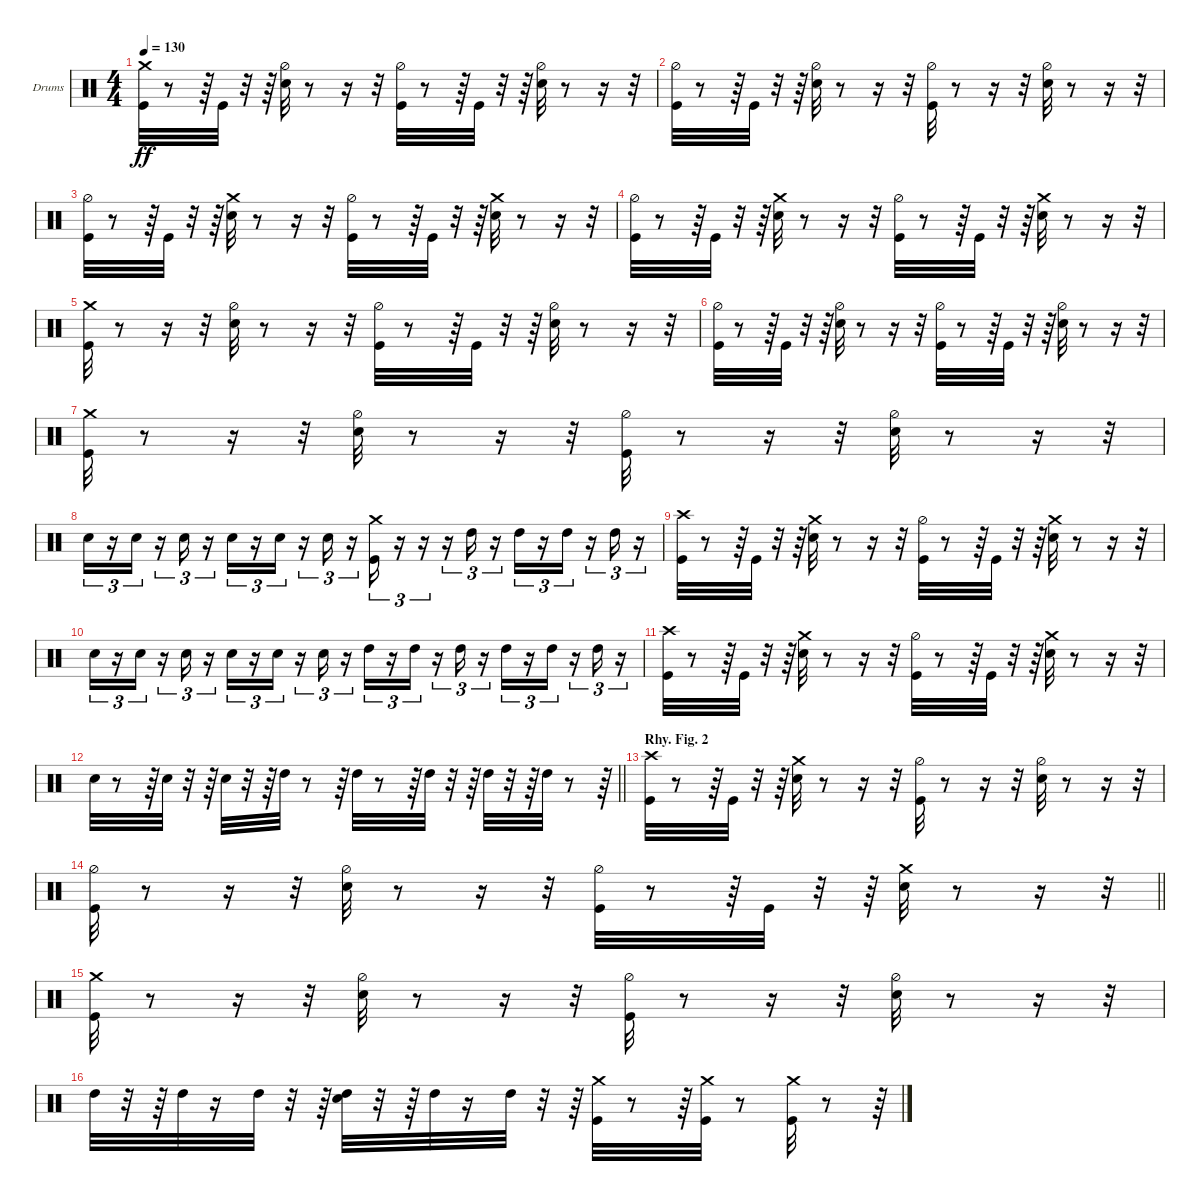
\bracketExtendMode groupsimilarinstruments
\firstSystemTrackNameOrientation horizontal
\otherSystemsTrackNameOrientation horizontal
\track ("Drumkit" "Drums") {instrument percussion}
\staff {score}
\articulation defaults
\ts (4 4)
\tempo 130
\clef neutral
\ks c
("Kick (hit)" "Crash medium (hit)").32{dy ff} r.8 r.64 "Kick (hit)".32 r.32 r.64 ("Snare (hit) 2" "Hi-Hat (half)").32 r.8 r.16 r.32 ("Kick (hit)" "Hi-Hat (half)").32 r.8 r.64 "Kick (hit)".32 r.32 r.64 ("Snare (hit) 2" "Hi-Hat (half)").32 r.8 r.16 r.32 |
("Kick (hit)" "Hi-Hat (half)").32 r.8 r.64 "Kick (hit)".32 r.32 r.64 ("Snare (hit) 2" "Hi-Hat (half)").32 r.8 r.16 r.32 ("Kick (hit)" "Hi-Hat (half)").32 r.8 r.16 r.32 ("Snare (hit) 2" "Hi-Hat (half)").32 r.8 r.16 r.32 |
("Kick (hit)" "Hi-Hat (half)").32 r.8 r.64 "Kick (hit)".32 r.32 r.64 ("Snare (hit) 2" "Crash medium (hit)").32 r.8 r.16 r.32 ("Hi-Hat (half)" "Kick (hit)").32 r.8 r.64 "Kick (hit)".32 r.32 r.64 ("Snare (hit) 2" "Crash medium (hit)").32 r.8 r.16 r.32 |
("Kick (hit)" "Hi-Hat (half)").32 r.8 r.64 "Kick (hit)".32 r.32 r.64 ("Snare (hit) 2" "Crash medium (hit)").32 r.8 r.16 r.32 ("Hi-Hat (half)" "Kick (hit)").32 r.8 r.64 "Kick (hit)".32 r.32 r.64 ("Snare (hit) 2" "Crash medium (hit)").32 r.8 r.16 r.32 |
("Kick (hit)" "Crash medium (hit)").32 r.8 r.16 r.32 ("Hi-Hat (half)" "Snare (hit) 2").32 r.8 r.16 r.32 ("Kick (hit)" "Hi-Hat (half)").32 r.8 r.64 "Kick (hit)".32 r.32 r.64 ("Snare (hit) 2" "Hi-Hat (half)").32 r.8 r.16 r.32 |
("Kick (hit)" "Hi-Hat (half)").32 r.8 r.64 "Kick (hit)".32 r.32 r.64 ("Snare (hit) 2" "Hi-Hat (half)").32 r.8 r.16 r.32 ("Kick (hit)" "Hi-Hat (half)").32 r.8 r.64 "Kick (hit)".32 r.32 r.64 ("Snare (hit) 2" "Hi-Hat (half)").32 r.8 r.16 r.32 |
("Kick (hit)" "Crash medium (hit)").32 r.8 r.16 r.32 ("Hi-Hat (half)" "Snare (hit) 2").32 r.8 r.16 r.32 ("Kick (hit)" "Hi-Hat (half)").32 r.8 r.16 r.32 ("Snare (hit) 2" "Hi-Hat (half)").32 r.8 r.16 r.32 |
"Snare (hit) 2".16{tu (3 2)} r.16{tu (3 2)} "Snare (hit) 2".16{tu (3 2)} r.16{tu (3 2)} "Snare (hit) 2".16{tu (3 2)} r.16{tu (3 2)} "Snare (hit) 2".16{tu (3 2)} r.16{tu (3 2)} "Snare (hit) 2".16{tu (3 2)} r.16{tu (3 2)} "Snare (hit) 2".16{tu (3 2)} r.16{tu (3 2)} ("Kick (hit)" "Crash medium (hit)").16{tu (3 2)} r.16{tu (3 2)} r.16{tu (3 2)} r.16{tu (3 2)} "High Tom (hit)".16{tu (3 2)} r.16{tu (3 2)} "High Tom (hit)".16{tu (3 2)} r.16{tu (3 2)} "High Tom (hit)".16{tu (3 2)} r.16{tu (3 2)} "High Tom (hit)".16{tu (3 2)} r.16{tu (3 2)} |
("Kick (hit)" "Crash high (hit)").32 r.8 r.64 "Kick (hit)".32 r.32 r.64 ("Snare (hit) 2" "Crash medium (hit)").32 r.8 r.16 r.32 ("Kick (hit)" "Hi-Hat (half)").32 r.8 r.64 "Kick (hit)".32 r.32 r.64 ("Snare (hit) 2" "Crash medium (hit)").32 r.8 r.16 r.32 |
"Snare (hit) 2".16{tu (3 2)} r.16{tu (3 2)} "Snare (hit) 2".16{tu (3 2)} r.16{tu (3 2)} "Snare (hit) 2".16{tu (3 2)} r.16{tu (3 2)} "Snare (hit) 2".16{tu (3 2)} r.16{tu (3 2)} "Snare (hit) 2".16{tu (3 2)} r.16{tu (3 2)} "Snare (hit) 2".16{tu (3 2)} r.16{tu (3 2)} "High Tom (hit)".16{tu (3 2)} r.16{tu (3 2)} "High Tom (hit)".16{tu (3 2)} r.16{tu (3 2)} "High Tom (hit)".16{tu (3 2)} r.16{tu (3 2)} "High Tom (hit)".16{tu (3 2)} r.16{tu (3 2)} "High Tom (hit)".16{tu (3 2)} r.16{tu (3 2)} "High Tom (hit)".16{tu (3 2)} r.16{tu (3 2)} |
("Kick (hit)" "Crash high (hit)").32 r.8 r.64 "Kick (hit)".32 r.32 r.64 ("Snare (hit) 2" "Crash medium (hit)").32 r.8 r.16 r.32 ("Kick (hit)" "Hi-Hat (half)").32 r.8 r.64 "Kick (hit)".32 r.32 r.64 ("Snare (hit) 2" "Crash medium (hit)").32 r.8 r.16 r.32 |
\barLineRight lightlight "Snare (hit) 2".32
r.8 r.64 "Snare (hit) 2".32 r.32 r.64 "Snare (hit) 2".32 r.32 r.64 "High Tom (hit)".32 r.8 r.64 "High Tom (hit)".32 r.8 r.64 "High Tom (hit)".32 r.32 r.64 "High Tom (hit)".32 r.32 r.64 "High Tom (hit)".32 r.8 r.64 |
\section ("" "Rhy. Fig. 2")
("Kick (hit)" "Crash high (hit)").32 r.8 r.64 "Kick (hit)".32 r.32 r.64 ("Snare (hit) 2" "Crash medium (hit)").32 r.8 r.16 r.32 ("Kick (hit)" "Hi-Hat (half)").32 r.8 r.16 r.32 ("Snare (hit) 2" "Hi-Hat (half)").32 r.8 r.16 r.32 |
\barLineRight lightlight
("Kick (hit)" "Hi-Hat (half)").32 r.8 r.16 r.32 ("Snare (hit) 2" "Hi-Hat (half)").32 r.8 r.16 r.32 ("Kick (hit)" "Hi-Hat (half)").32 r.8 r.64 "Kick (hit)".32 r.32 r.64 ("Snare (hit) 2" "Crash medium (hit)").32 r.8 r.16 r.32 |
("Kick (hit)" "Crash medium (hit)").32 r.8 r.16 r.32 ("Hi-Hat (half)" "Snare (hit) 2").32 r.8 r.16 r.32 ("Kick (hit)" "Hi-Hat (half)").32 r.8 r.16 r.32 ("Snare (hit) 2" "Hi-Hat (half)").32 r.8 r.16 r.32 |
"High Tom (hit)".32 r.32 r.64 "High Tom (hit)".32 r.16 "High Tom (hit)".32 r.32 r.64 ("Snare (hit) 2" "High Tom (hit)").32 r.32 r.64 "High Tom (hit)".32 r.16 "High Tom (hit)".32 r.32 r.64 ("Kick (hit)" "Crash medium (hit)").32 r.8 r.64 ("Kick (hit)" "Crash medium (hit)").32 r.8 ("Kick (hit)" "Crash medium (hit)").32 r.8 r.64
